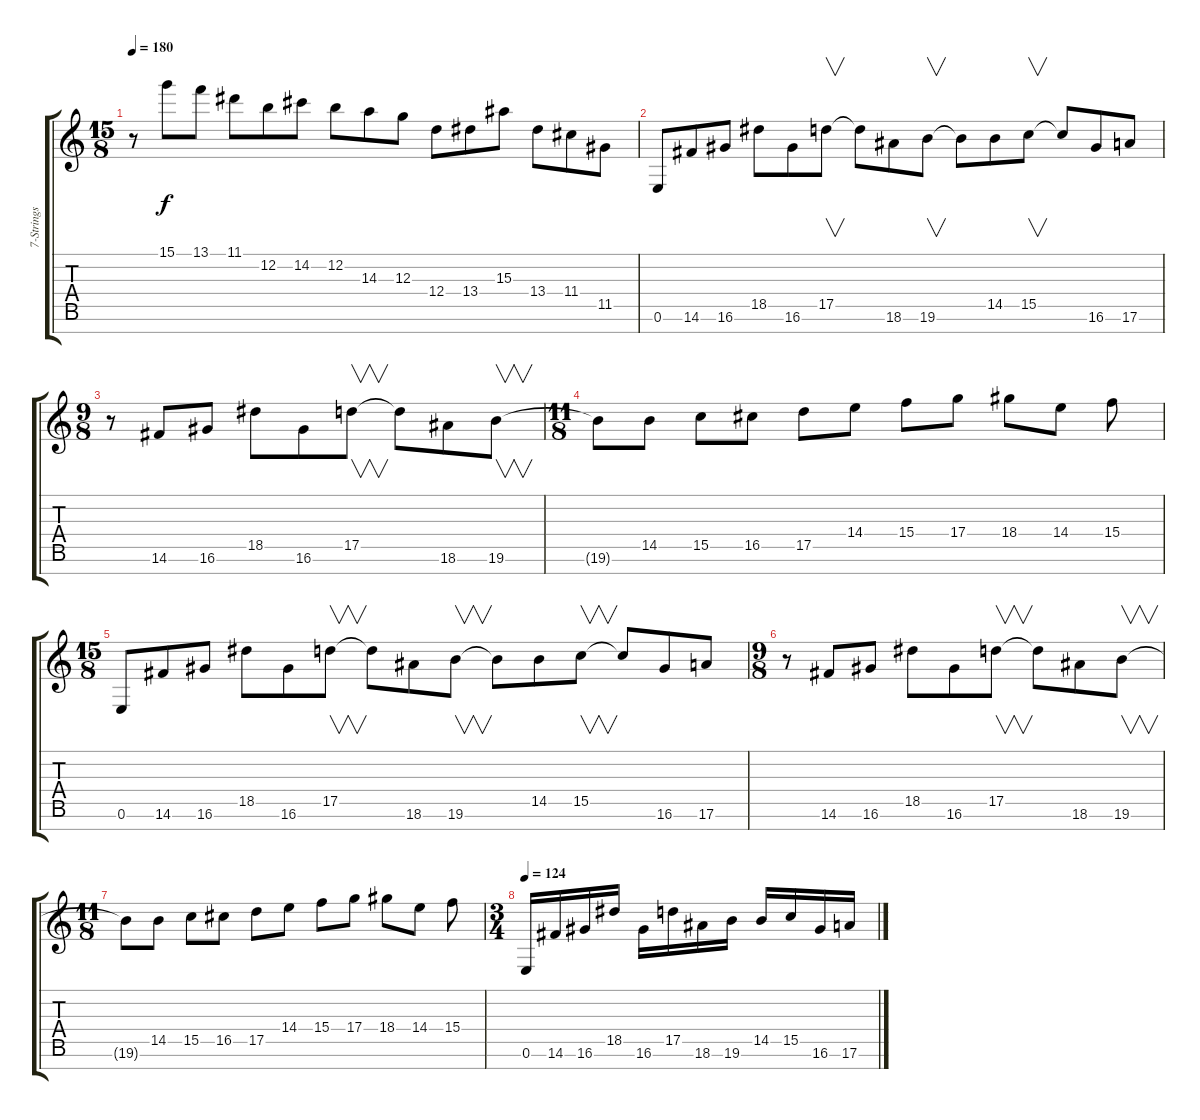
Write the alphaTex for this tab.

\track ("7-Strings Distortion Guitar 2" "7-Strings ") {instrument distortionguitar}
\staff {score tabs}
\tuning (E4 B3 G3 D3 A2 E2 B1) {hide}
\ts (15 8)
\tempo 180
\clef g2
\ks c
r.8{dy f} 15.1.8 13.1.8 11.1.8 12.2.8 14.2.8 12.2.8 14.3.8 12.3.8 12.4.8 13.4.8 15.3.8 13.4.8 11.4.8 11.5.8 |
0.6.8 14.6.8 16.6.8 18.5.8 16.6.8 17.5.8{v} 17.5{t}.8 18.6.8 19.6.8{v} 19.6{t}.8 14.5.8 15.5.8{v} 15.5{t}.8 16.6.8 17.6.8 |
\ts (9 8)
r.8 14.6.8 16.6.8 18.5.8 16.6.8 17.5.8{v} 17.5{t}.8 18.6.8 19.6.8{v} |
\ts (11 8)
19.6{t}.8 14.5.8 15.5.8 16.5.8 17.5.8 14.4.8 15.4.8 17.4.8 18.4.8 14.4.8 15.4.8 |
\ts (15 8)
0.6.8 14.6.8 16.6.8 18.5.8 16.6.8 17.5.8{v} 17.5{t}.8 18.6.8 19.6.8{v} 19.6{t}.8 14.5.8 15.5.8{v} 15.5{t}.8 16.6.8 17.6.8 |
\ts (9 8)
r.8 14.6.8 16.6.8 18.5.8 16.6.8 17.5.8{v} 17.5{t}.8 18.6.8 19.6.8{v} |
\ts (11 8)
19.6{t}.8 14.5.8 15.5.8 16.5.8 17.5.8 14.4.8 15.4.8 17.4.8 18.4.8 14.4.8 15.4.8 |
\ts (3 4)
\tempo 124
0.6.16 14.6.16 16.6.16 18.5.16 16.6.16 17.5.16 18.6.16 19.6.16 14.5.16 15.5.16 16.6.16 17.6.16
